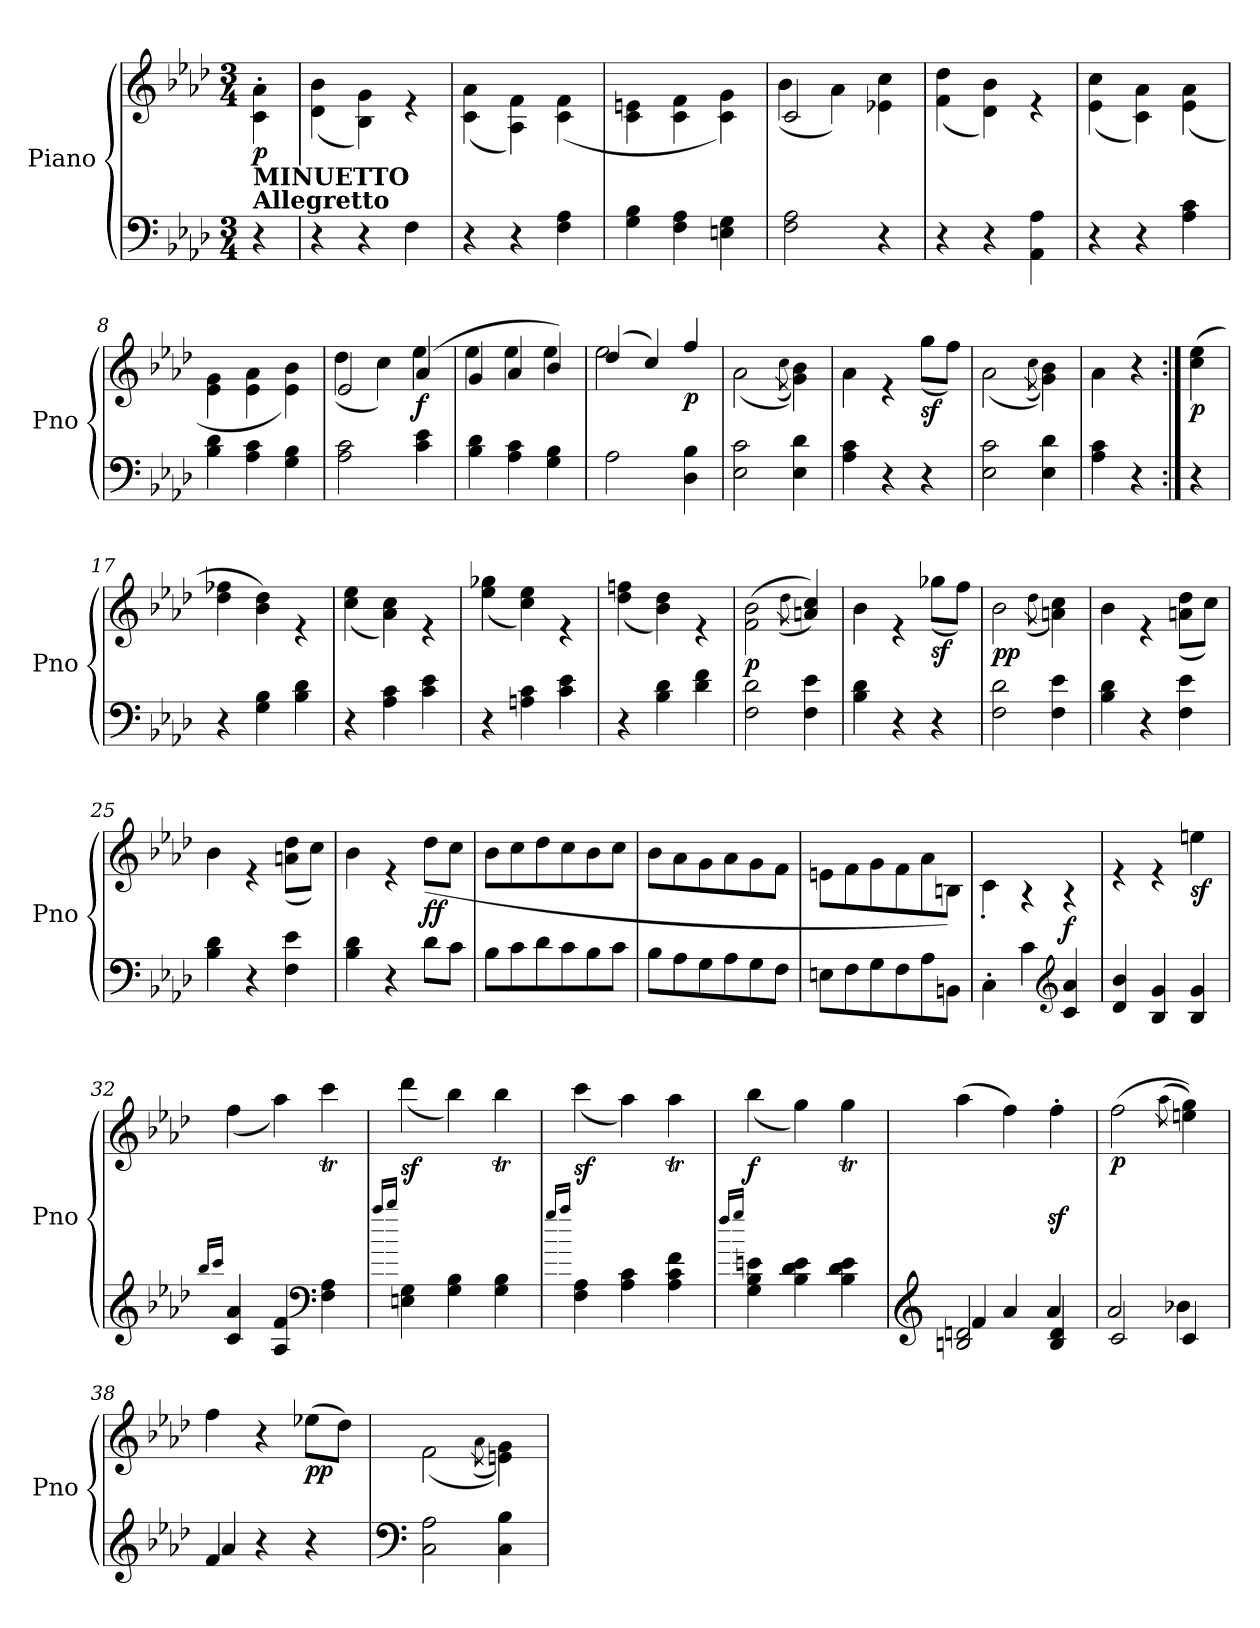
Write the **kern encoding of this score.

**kern	**kern	**dynam
*part1	*part1	*part1
*staff2	*staff1	*staff1/2
*I"Piano	*	*
*I'Pno	*	*
*clefF4	*clefG2	*
*k[b-e-a-d-]	*k[b-e-a-d-]	*
*f:	*f:	*
*M3/4	*M3/4	*
*MM118	*MM118	*
=1	=1	=1
*	*^	*
!	!LO:TX:b:B:t=MINUETTO\nAllegretto	!	!
!	!	!	!LO:DY:b
4r	4ryy	4c\' 4a-\'	p
=2	=2	=2	=2
4r	2.ryy	(<4d-\ 4b-\	.
4r	.	4B-\ 4g\)	.
4F\	.	4r	.
=3	=3	=3	=3
4r	2.ryy	(<4c\ 4a-\	.
4r	.	4A-\ 4f\)	.
4F\ 4A-\	.	(<4c\ 4f\	.
=4	=4	=4	=4
4G\ 4B-\	2.ryy	4c\ 4en\	.
4F\ 4A-\	.	4c\ 4f\	.
4En\ 4G\	.	4c\ 4g\)	.
=5	=5	=5	=5
2F\ 2A-\	2c/	(<4b-\	.
.	.	4a-\)	.
4r	4ryy	4e-X\ 4cc\	.
=6	=6	=6	=6
4r	2.ryy	(<4f\ 4dd-\	.
4r	.	4d-\ 4b-\)	.
4AA-\ 4A-\	.	4r	.
=7	=7	=7	=7
4r	2.ryy	(<4e-\ 4cc\	.
4r	.	4c\ 4a-\)	.
4A-\ 4c\	.	(<4e-\ 4a-\	.
=8	=8	=8	=8
4B-\ 4d-\	2.ryy	4e-\ 4g\	.
4A-\ 4c\	.	4e-\ 4a-\	.
4G\ 4B-\	.	4e-\ 4b-\)	.
=9	=9	=9	=9
2A-\ 2c\	2e-/	(<4dd-\	.
.	.	4cc\)	.
!	!	!	!LO:DY:b
4c\ 4e-\	(>4a-/	4ee-\	f
=10	=10	=10	=10
4B-\ 4d-\	4g/	4ee-\	.
4A-\ 4c\	4a-/	4ee-\	.
4G\ 4B-\	4b-/)	4ee-\	.
!!LO:LB:g=z	!!
=11	=11	=11	=11
2A-\	(>4dd-/	2ee-\	.
.	4cc/)	.	.
!	!	!	!LO:DY:b
4D-\ 4B-\	4ff/	4ryy	p
=12	=12	=12	=12
2E-\ 2c\	2.ryy	(<2a-\	.
.	.	(<8qcc\	.
4E-\ 4d-\	.	4g\ 4b-\))	.
=13	=13	=13	=13
4A-\ 4c\	2.ryy	4a-\	.
4r	.	4r	.
!	!	!	!LO:DY:b
4r	.	(<8gg\L	sf
.	.	8ff\J)	.
=14	=14	=14	=14
2E-\ 2c\	2.ryy	(<2a-\	.
.	.	(<8qcc\	.
4E-\ 4d-\	.	4g\ 4b-\))	.
=15	=15	=15	=15
4A-\ 4c\	2ryy	4a-\	.
4r	.	4r	.
=16:|!	=16:|!	=16:|!	=16:|!
!	!	!	!LO:DY:b
4r	4ryy	(<4cc\ 4ee-\	p
=17	=17	=17	=17
4r	2.ryy	4dd-\ 4ff-X\	.
4G\ 4B-\	.	4b-\ 4dd-\)	.
4B-\ 4d-\	.	4r	.
=18	=18	=18	=18
4r	2.ryy	(<4cc\ 4ee-\	.
4A-\ 4c\	.	4a-\ 4cc\)	.
4c\ 4e-\	.	4r	.
=19	=19	=19	=19
4r	2.ryy	(<4ee-\ 4gg-X\	.
4An\ 4c\	.	4cc\ 4ee-\)	.
4c\ 4e-\	.	4r	.
=20	=20	=20	=20
4r	2.ryy	(<4dd-\ 4ffn\	.
4B-\ 4d-\	.	4b-\ 4dd-\)	.
4d-\ 4f\	.	4r	.
=21	=21	=21	=21
!	!	!	!LO:DY:b
2F\ 2d-\	2.ryy	(<2f\ 2b-\	p
.	.	(>8qdd-\	.
4F\ 4e-\	.	4an/ 4cc/))	.
!!LO:LB:g=z	!!
=22	=22	=22	=22
4B-\ 4d-\	2.ryy	4b-\	.
4r	.	4r	.
!	!	!	!LO:DY:b
4r	.	(<8gg-X\L	sf
.	.	8ff\J)	.
=23	=23	=23	=23
!	!	!	!LO:DY:b
2F\ 2d-\	2.ryy	2b-\	pp
.	.	(<8qdd-\	.
4F\ 4e-\	.	4an\ 4cc\)	.
=24	=24	=24	=24
4B-\ 4d-\	2.ryy	4b-\	.
4r	.	4r	.
4F\ 4e-\	.	(<8an\ 8dd-\L	.
.	.	8cc\J)	.
=25	=25	=25	=25
4B-\ 4d-\	2.ryy	4b-\	.
4r	.	4r	.
4F\ 4e-\	.	(<8an\ 8dd-\L	.
.	.	8cc\J)	.
=26	=26	=26	=26
4B-\ 4d-\	2.ryy	4b-\	.
4r	.	4r	.
!	!	!	!LO:DY:b
8d-\L	.	(<8dd-\L	ff
8c\J	.	8cc\J	.
=27	=27	=27	=27
8B-\L	2.ryy	8b-\L	.
8c\	.	8cc\	.
8d-\	.	8dd-\	.
8c\	.	8cc\	.
8B-\	.	8b-\	.
8c\J	.	8cc\J	.
=28	=28	=28	=28
8B-\L	2.ryy	8b-\L	.
8A-\	.	8a-\	.
8G\	.	8g\	.
8A-\	.	8a-\	.
8G\	.	8g\	.
8F\J	.	8f\J	.
=29	=29	=29	=29
8En\L	2.ryy	8en\L	.
8F\	.	8f\	.
8G\	.	8g\	.
8F\	.	8f\	.
8A-\	.	8a-\	.
8BBn\J	.	8Bn\J)	.
!!LO:LB:g=z	!!
=30	=30	=30	=30
4C'\	2.ryy	4c'\	.
4c\	.	4r	.
*clefG2	*	*	*
!	!	!	!LO:DY:b
4c/ 4a-/	.	4r	f
=31	=31	=31	=31
4d-/ 4b-/	2.ryy	4r	.
4B-/ 4g/	.	4r	.
!	!	!	!LO:DY:b
4B-/ 4g/	.	4een\	sf
=32	=32	=32	=32
16qbb-/LL	.	.	.
16qccc/JJ	.	.	.
4c/ 4a-/	2.ryy	(<4ff\	.
4A-/ 4f/	.	4aa-\)	.
*clefF4	*	*	*
4F\ 4A-\	.	4ccct\	.
=33	=33	=33	=33
16qaa-/LL	.	.	.
16qbb-/JJ	.	.	.
!	!	!	!LO:DY:b
4En\ 4G\	2.ryy	(<4ddd-\	sf
4G\ 4B-\	.	4bb-\)	.
4G\ 4B-\	.	4bb-T\	.
=34	=34	=34	=34
16qgg/LL	.	.	.
16qaa-/JJ	.	.	.
!	!	!	!LO:DY:b
4F\ 4A-\	2.ryy	(<4ccc\	sf
4A-\ 4c\	.	4aa-\)	.
4A-\ 4c\ 4f\	.	4aa-T\	.
=35	=35	=35	=35
16qff/LL	.	.	.
16qgg/JJ	.	.	.
!	!	!	!LO:DY:b
4G\ 4B-\ 4en\	2.ryy	(<4bb-\	f
4B-\ 4d-\ 4e\	.	4gg\)	.
4B-\ 4d-\ 4e\	.	4ggt\	.
*	*v	*v	*
=36	=36	=36
*clefG2	*	*
*^	*	*
2Bn/ 2dn/	4f/	(<4aa-\	.
.	4a-/	4ff\)	.
4B/ 4d/	4a-/	4ffz<'\	.
=37	=37	=37	=37
!	!	!	!LO:DY:b
2c/	2a-/	(<2ff\	p
.	.	(>8qaa-\	.
4c/	4b-X\	4een\ 4gg\))	.
!!LO:LB:g=z
=38	=38	=38	=38
*	*	*^	*
4f/	4a-/	4ryy	4ff\	.
2ryy	4r	2ryy	4r	.
!	!	!	!	!LO:DY:b
.	4r	.	(<8ee-X\L	pp
.	.	.	8dd-\J)	.
*v	*v	*	*	*
=39	=39	=39	=39
*clefF4	*	*	*
2C\ 2A-\	2.ryy	(<2f\	.
.	.	(>8qa-\	.
4C\ 4B-\	.	4en\ 4g\))	.
*	*v	*v	*
=	=	=
*-	*-	*-
